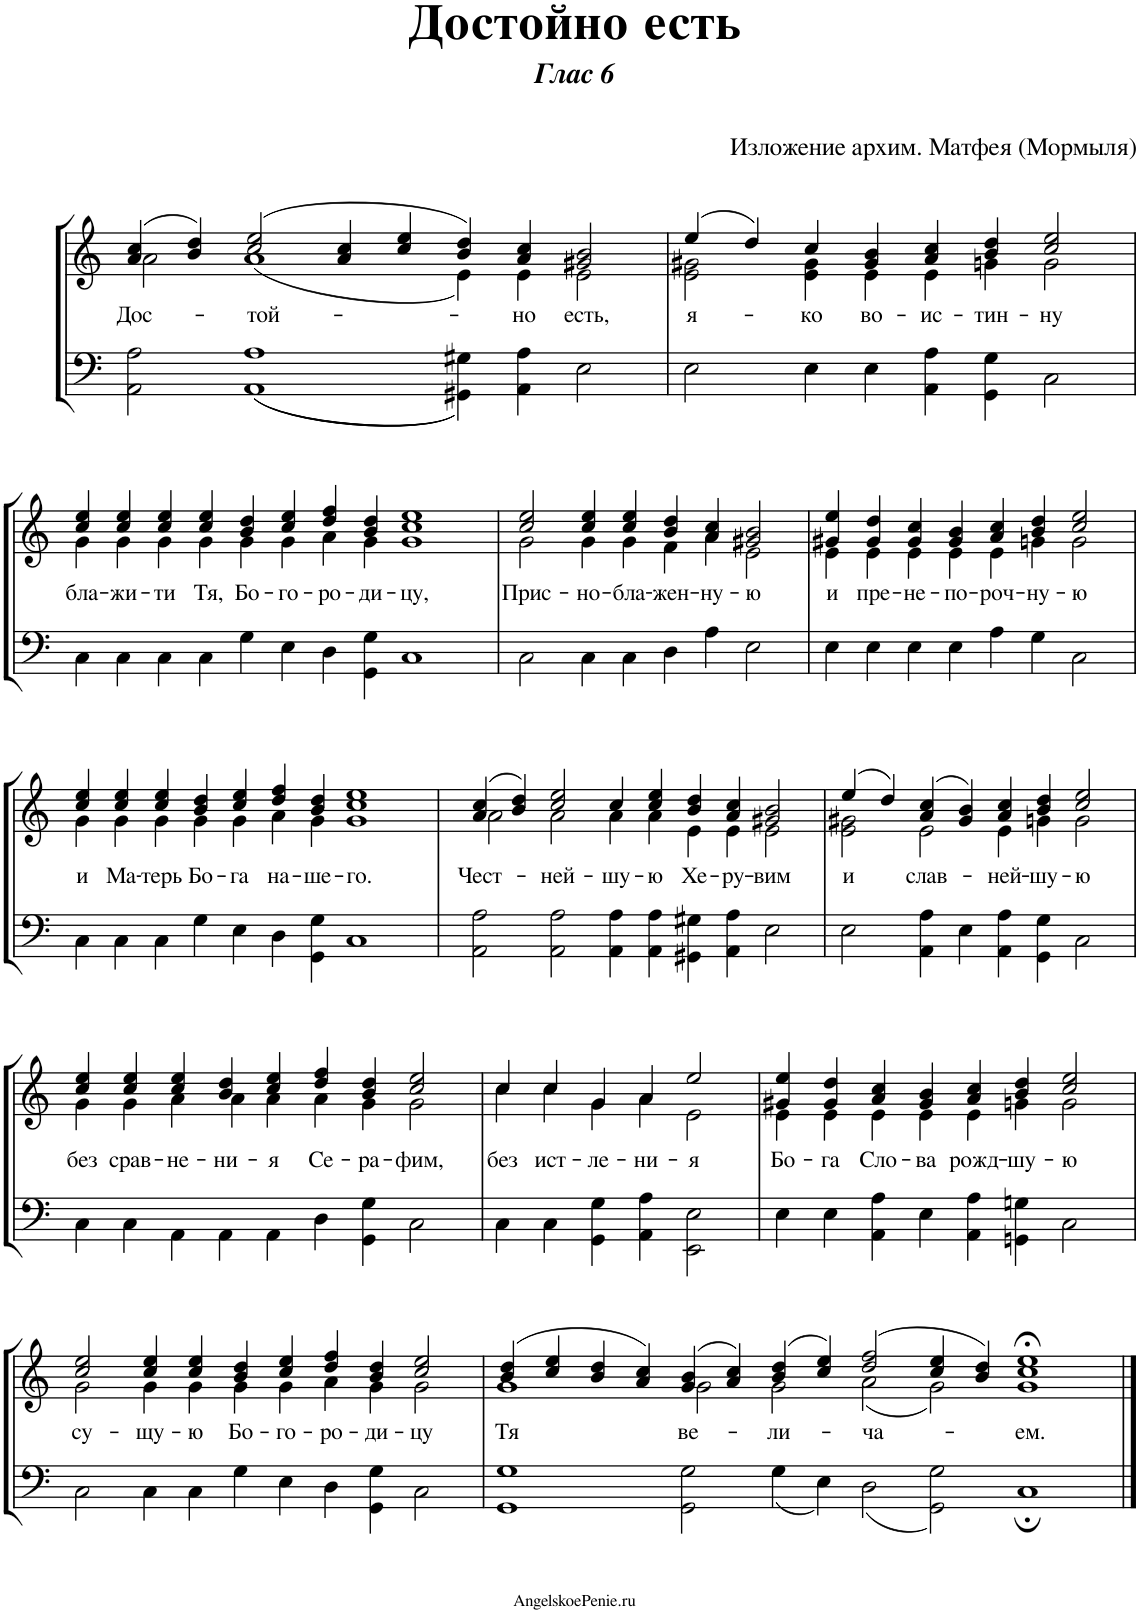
**kern	**kern	**text
*part1	*part1	*part1
*staff2	*staff1	*staff1
*I"Piano	*	*
*I'Pno.	*	*
*clefF4	*clefG2	*
*k[]	*k[]	*
*M63/4	*M63/4	*
=1	=1	=1
*^	*^	*
!	!	!	!	!LO:LY:b
000ryy	2AA\ 2A\	(4a/ 4cc/	2a\	Дос-
.	.	4b/ 4dd/)	.	.
!	!	!	!	!LO:LY:b
.	1AA 1A	(2cc/ 2ee/	(1a	-той-
.	.	4a/ 4cc/	.	.
.	.	4cc/ 4ee/	.	.
.	4GG#X\ 4G#X\	4b/ 4dd/)	4e\)	.
!	!	!	!	!LO:LY:b
.	4AA\ 4A\	4a/ 4cc/	4e\	-но
!	!	!	!	!LO:LY:b
.	2E\	2g#X/ 2b/	2e\	есть,
.	1ryy	000ryy	000ryy	.
.	1ryy	.	.	.
.	1ryy	.	.	.
.	1ryy	.	.	.
.	1ryy	.	.	.
.	1ryy	.	.	.
4%31ryy	.	.	.	.
.	1ryy	.	.	.
.	1ryy	.	.	.
.	1ryy	00ryy	00ryy	.
.	1ryy	.	.	.
.	1ryy	.	.	.
.	1ryy	.	.	.
.	1ryy	1ryy	1ryy	.
.	4ryy	4ryy	4ryy	.
=2	=2	=2	=2	=2
!	!	!	!	!LO:LY:b
000ryy	2E\	(4ee/	2e\ 2g#X\	я-
.	.	4dd/)	.	.
!	!	!	!	!LO:LY:b
.	4E\	4cc/	4e\ 4g#\	ко
!	!	!	!	!LO:LY:b
.	4E\	4g#/ 4b/	4e\	во-
!	!	!	!	!LO:LY:b
.	4AA\ 4A\	4a/ 4cc/	4e\	-ис-
!	!	!	!	!LO:LY:b
.	4GG\ 4G\	4b/ 4dd/	4gn\	-тин-
!	!	!	!	!LO:LY:b
.	2C\	2cc/ 2ee/	2g\	-ну
.	1ryy	000ryy	000ryy	.
.	1ryy	.	.	.
.	1ryy	.	.	.
.	1ryy	.	.	.
.	1ryy	.	.	.
.	1ryy	.	.	.
4%31ryy	1ryy	.	.	.
.	1ryy	.	.	.
.	1ryy	00ryy	00ryy	.
.	1ryy	.	.	.
.	4%15ryy	.	.	.
.	.	1..ryy	1..ryy	.
!!LO:LB:g=z	!!
=3	=3	=3	=3	=3
!	!	!	!	!LO:LY:b
000ryy	4C\	4cc/ 4ee/	4g\	бла-
!	!	!	!	!LO:LY:b
.	4C\	4cc/ 4ee/	4g\	-жи-
!	!	!	!	!LO:LY:b
.	4C\	4cc/ 4ee/	4g\	-ти
!	!	!	!	!LO:LY:b
.	4C\	4cc/ 4ee/	4g\	Тя,
!	!	!	!	!LO:LY:b
.	4G\	4b/ 4dd/	4g\	Бо-
!	!	!	!	!LO:LY:b
.	4E\	4cc/ 4ee/	4g\	-го-
!	!	!	!	!LO:LY:b
.	4D\	4dd/ 4ff/	4a\	-ро-
!	!	!	!	!LO:LY:b
.	4GG\ 4G\	4b/ 4dd/	4g\	-ди-
!	!	!	!	!LO:LY:b
.	1C	1cc 1ee	1g	-цу,
.	1ryy	000ryy	000ryy	.
.	1ryy	.	.	.
.	1ryy	.	.	.
.	1ryy	.	.	.
.	1ryy	.	.	.
4%31ryy	1ryy	.	.	.
.	1ryy	.	.	.
.	1ryy	.	.	.
.	1ryy	00ryy	00ryy	.
.	4%15ryy	.	.	.
.	.	2.ryy	2.ryy	.
=4	=4	=4	=4	=4
!	!	!	!	!LO:LY:b
000ryy	2C\	2cc/ 2ee/	2g\	Прис-
!	!	!	!	!LO:LY:b
.	4C\	4cc/ 4ee/	4g\	-но-
!	!	!	!	!LO:LY:b
.	4C\	4cc/ 4ee/	4g\	-бла-
!	!	!	!	!LO:LY:b
.	4D\	4b/ 4dd/	4f\	-жен-
!	!	!	!	!LO:LY:b
.	4A\	4a/ 4cc/	4a\	-ну-
!	!	!	!	!LO:LY:b
.	2E\	2g#X/ 2b/	2e\	-ю
.	1ryy	000ryy	000ryy	.
.	1ryy	.	.	.
.	1ryy	.	.	.
.	1ryy	.	.	.
.	1ryy	.	.	.
.	1ryy	.	.	.
4%31ryy	1ryy	.	.	.
.	1ryy	.	.	.
.	1ryy	00ryy	00ryy	.
.	1ryy	.	.	.
.	4%15ryy	.	.	.
.	.	1..ryy	1..ryy	.
=5	=5	=5	=5	=5
!	!	!	!	!LO:LY:b
000ryy	4E\	4g#X/ 4ee/	4e\	и
!	!	!	!	!LO:LY:b
.	4E\	4g#/ 4dd/	4e\	пре-
!	!	!	!	!LO:LY:b
.	4E\	4g#/ 4cc/	4e\	-не-
!	!	!	!	!LO:LY:b
.	4E\	4g#/ 4b/	4e\	-по-
!	!	!	!	!LO:LY:b
.	4A\	4a/ 4cc/	4e\	-роч-
!	!	!	!	!LO:LY:b
.	4G\	4b/ 4dd/	4gn\	-ну-
!	!	!	!	!LO:LY:b
.	2C\	2cc/ 2ee/	2g\	-ю
.	1ryy	000ryy	000ryy	.
.	1ryy	.	.	.
.	1ryy	.	.	.
.	1ryy	.	.	.
.	1ryy	.	.	.
.	1ryy	.	.	.
4%31ryy	1ryy	.	.	.
.	1ryy	.	.	.
.	1ryy	00ryy	00ryy	.
.	1ryy	.	.	.
.	4%15ryy	.	.	.
.	.	1..ryy	1..ryy	.
!!LO:LB:g=z	!!
=6	=6	=6	=6	=6
!	!	!	!	!LO:LY:b
000ryy	4C\	4cc/ 4ee/	4g\	и
!	!	!	!	!LO:LY:b
.	4C\	4cc/ 4ee/	4g\	Ма-
!	!	!	!	!LO:LY:b
.	4C\	4cc/ 4ee/	4g\	-терь
!	!	!	!	!LO:LY:b
.	4G\	4b/ 4dd/	4g\	Бо-
!	!	!	!	!LO:LY:b
.	4E\	4cc/ 4ee/	4g\	-га
!	!	!	!	!LO:LY:b
.	4D\	4dd/ 4ff/	4a\	на-
!	!	!	!	!LO:LY:b
.	4GG\ 4G\	4b/ 4dd/	4g\	-ше-
!	!	!	!	!LO:LY:b
.	1C	1cc 1ee	1g	-го.
.	1ryy	000ryy	000ryy	.
.	000.ryy	.	.	.
4%31ryy	.	.	.	.
.	.	00ryy	00ryy	.
.	.	1ryy	1ryy	.
=7	=7	=7	=7	=7
!	!	!	!	!LO:LY:b
000ryy	2AA\ 2A\	(4a/ 4cc/	2a\	Чест-
.	.	4b/ 4dd/)	.	.
!	!	!	!	!LO:LY:b
.	2AA\ 2A\	2cc/ 2ee/	2a\	-ней-
!	!	!	!	!LO:LY:b
.	4AA\ 4A\	4cc/	4a\	-шу-
!	!	!	!	!LO:LY:b
.	4AA\ 4A\	4cc/ 4ee/	4a\	-ю
!	!	!	!	!LO:LY:b
.	4GG#X\ 4G#X\	4b/ 4dd/	4e\	Хе-
!	!	!	!	!LO:LY:b
.	4AA\ 4A\	4a/ 4cc/	4e\	-ру-
!	!	!	!	!LO:LY:b
.	2E\	2g#X/ 2b/	2e\	-вим
.	1ryy	000ryy	000ryy	.
.	1ryy	.	.	.
.	1ryy	.	.	.
.	1ryy	.	.	.
.	1ryy	.	.	.
.	1ryy	.	.	.
4%31ryy	.	.	.	.
.	1ryy	.	.	.
.	1ryy	.	.	.
.	1ryy	00ryy	00ryy	.
.	1ryy	.	.	.
.	1ryy	.	.	.
.	1ryy	.	.	.
.	1ryy	1ryy	1ryy	.
.	4ryy	4ryy	4ryy	.
=8	=8	=8	=8	=8
!	!	!	!	!LO:LY:b
000ryy	2E\	(4ee/	2e\ 2g#X\	и
.	.	4dd/)	.	.
!	!	!	!	!LO:LY:b
.	4AA\ 4A\	(4a/ 4cc/	2e\	слав-
.	4E\	4g#/ 4b/)	.	.
!	!	!	!	!LO:LY:b
.	4AA\ 4A\	4a/ 4cc/	4e\	-ней-
!	!	!	!	!LO:LY:b
.	4GG\ 4G\	4b/ 4dd/	4gn\	-шу-
!	!	!	!	!LO:LY:b
.	2C\	2cc/ 2ee/	2g\	-ю
.	1ryy	000ryy	000ryy	.
.	1ryy	.	.	.
.	1ryy	.	.	.
.	1ryy	.	.	.
.	1ryy	.	.	.
.	1ryy	.	.	.
4%31ryy	1ryy	.	.	.
.	1ryy	.	.	.
.	1ryy	00ryy	00ryy	.
.	1ryy	.	.	.
.	4%15ryy	.	.	.
.	.	1..ryy	1..ryy	.
!!LO:LB:g=z	!!
=9	=9	=9	=9	=9
!	!	!	!	!LO:LY:b
000ryy	4C\	4cc/ 4ee/	4g\	без
!	!	!	!	!LO:LY:b
.	4C\	4cc/ 4ee/	4g\	срав-
!	!	!	!	!LO:LY:b
.	4AA\	4cc/ 4ee/	4a\	-не-
!	!	!	!	!LO:LY:b
.	4AA\	4b/ 4dd/	4a\	-ни-
!	!	!	!	!LO:LY:b
.	4AA\	4cc/ 4ee/	4a\	-я
!	!	!	!	!LO:LY:b
.	4D\	4dd/ 4ff/	4a\	Се-
!	!	!	!	!LO:LY:b
.	4GG\ 4G\	4b/ 4dd/	4g\	-ра-
!	!	!	!	!LO:LY:b
.	2C\	2cc/ 2ee/	2g\	-фим,
.	1ryy	000ryy	000ryy	.
.	1ryy	.	.	.
.	1ryy	.	.	.
.	1ryy	.	.	.
.	1ryy	.	.	.
.	1ryy	.	.	.
4%31ryy	.	.	.	.
.	2%15ryy	.	.	.
.	.	00ryy	00ryy	.
.	.	1.ryy	1.ryy	.
=10	=10	=10	=10	=10
!	!	!	!	!LO:LY:b
000ryy	4C\	4cc/	4cc\	без
!	!	!	!	!LO:LY:b
.	4C\	4cc/	4cc\	ист-
!	!	!	!	!LO:LY:b
.	4GG\ 4G\	4g/	4g\	-ле-
!	!	!	!	!LO:LY:b
.	4AA\ 4A\	4a/	4a\	-ни-
!	!	!	!	!LO:LY:b
.	2EE\ 2E\	2ee/	2e\	-я
.	1ryy	000ryy	000ryy	.
.	1ryy	.	.	.
.	1ryy	.	.	.
.	1ryy	.	.	.
.	1ryy	.	.	.
.	1ryy	.	.	.
.	1ryy	.	.	.
4%31ryy	.	.	.	.
.	1ryy	.	.	.
.	1ryy	00ryy	00ryy	.
.	1ryy	.	.	.
.	1ryy	.	.	.
.	1ryy	.	.	.
.	1ryy	0ryy	0ryy	.
.	1ryy	.	.	.
.	4ryy	4ryy	4ryy	.
=11	=11	=11	=11	=11
!	!	!	!	!LO:LY:b
000ryy	4E\	4g#X/ 4ee/	4e\	Бо-
!	!	!	!	!LO:LY:b
.	4E\	4g#/ 4dd/	4e\	-га
!	!	!	!	!LO:LY:b
.	4AA\ 4A\	4a/ 4cc/	4e\	Сло-
!	!	!	!	!LO:LY:b
.	4E\	4g#/ 4b/	4e\	-ва
!	!	!	!	!LO:LY:b
.	4AA\ 4A\	4a/ 4cc/	4e\	рожд-
!	!	!	!	!LO:LY:b
.	4GGn\ 4Gn\	4b/ 4dd/	4gn\	-шу-
!	!	!	!	!LO:LY:b
.	2C\	2cc/ 2ee/	2g\	-ю
.	1ryy	000ryy	000ryy	.
.	1ryy	.	.	.
.	1ryy	.	.	.
.	1ryy	.	.	.
.	1ryy	.	.	.
.	1ryy	.	.	.
4%31ryy	1ryy	.	.	.
.	1ryy	.	.	.
.	1ryy	00ryy	00ryy	.
.	1ryy	.	.	.
.	4%15ryy	.	.	.
.	.	1..ryy	1..ryy	.
!!LO:LB:g=z	!!
=12	=12	=12	=12	=12
!	!	!	!	!LO:LY:b
000ryy	2C\	2cc/ 2ee/	2g\	су-
!	!	!	!	!LO:LY:b
.	4C\	4cc/ 4ee/	4g\	-щу-
!	!	!	!	!LO:LY:b
.	4C\	4cc/ 4ee/	4g\	-ю
!	!	!	!	!LO:LY:b
.	4G\	4b/ 4dd/	4g\	Бо-
!	!	!	!	!LO:LY:b
.	4E\	4cc/ 4ee/	4g\	-го-
!	!	!	!	!LO:LY:b
.	4D\	4dd/ 4ff/	4a\	-ро-
!	!	!	!	!LO:LY:b
.	4GG\ 4G\	4b/ 4dd/	4g\	-ди-
!	!	!	!	!LO:LY:b
.	2C\	2cc/ 2ee/	2g\	-цу
.	1ryy	000ryy	000ryy	.
.	1ryy	.	.	.
.	1ryy	.	.	.
.	1ryy	.	.	.
.	1ryy	.	.	.
.	1ryy	.	.	.
4%31ryy	.	.	.	.
.	1ryy	.	.	.
.	1ryy	.	.	.
.	1ryy	00ryy	00ryy	.
.	1ryy	.	.	.
.	1ryy	.	.	.
.	1ryy	.	.	.
.	1ryy	1ryy	1ryy	.
.	4ryy	4ryy	4ryy	.
=13	=13	=13	=13	=13
!	!	!	!	!LO:LY:b
000ryy	1GG 1G	(4b/ 4dd/	1g	Тя
.	.	4cc/ 4ee/	.	.
.	.	4b/ 4dd/	.	.
.	.	4a/ 4cc/)	.	.
!	!	!	!	!LO:LY:b
.	2GG\ 2G\	(4g/ 4b/	2g\	ве-
.	.	4a/ 4cc/)	.	.
!	!	!	!	!LO:LY:b
.	4G\	(4b/ 4dd/	2g\	-ли-
.	4E\	4cc/ 4ee/)	.	.
!	!	!	!	!LO:LY:b
.	2D\	(2dd/ 2ff/	(2a\	-ча-
.	2GG\ 2G\	4cc/ 4ee/	2g\)	.
.	.	4b/ 4dd/)	.	.
!	!	!	!	!LO:LY:b
.	1C;	1cc;< 1ee;<	1g	-ем.
.	1ryy	000ryy	000ryy	.
.	1ryy	.	.	.
.	1ryy	.	.	.
.	1ryy	.	.	.
4%31ryy	1ryy	.	.	.
.	1ryy	.	.	.
.	1ryy	.	.	.
.	1ryy	.	.	.
.	4%15ryy	4%15ryy	4%15ryy	.
*v	*v	*	*	*
*	*v	*v	*
==	==	==
*-	*-	*-
